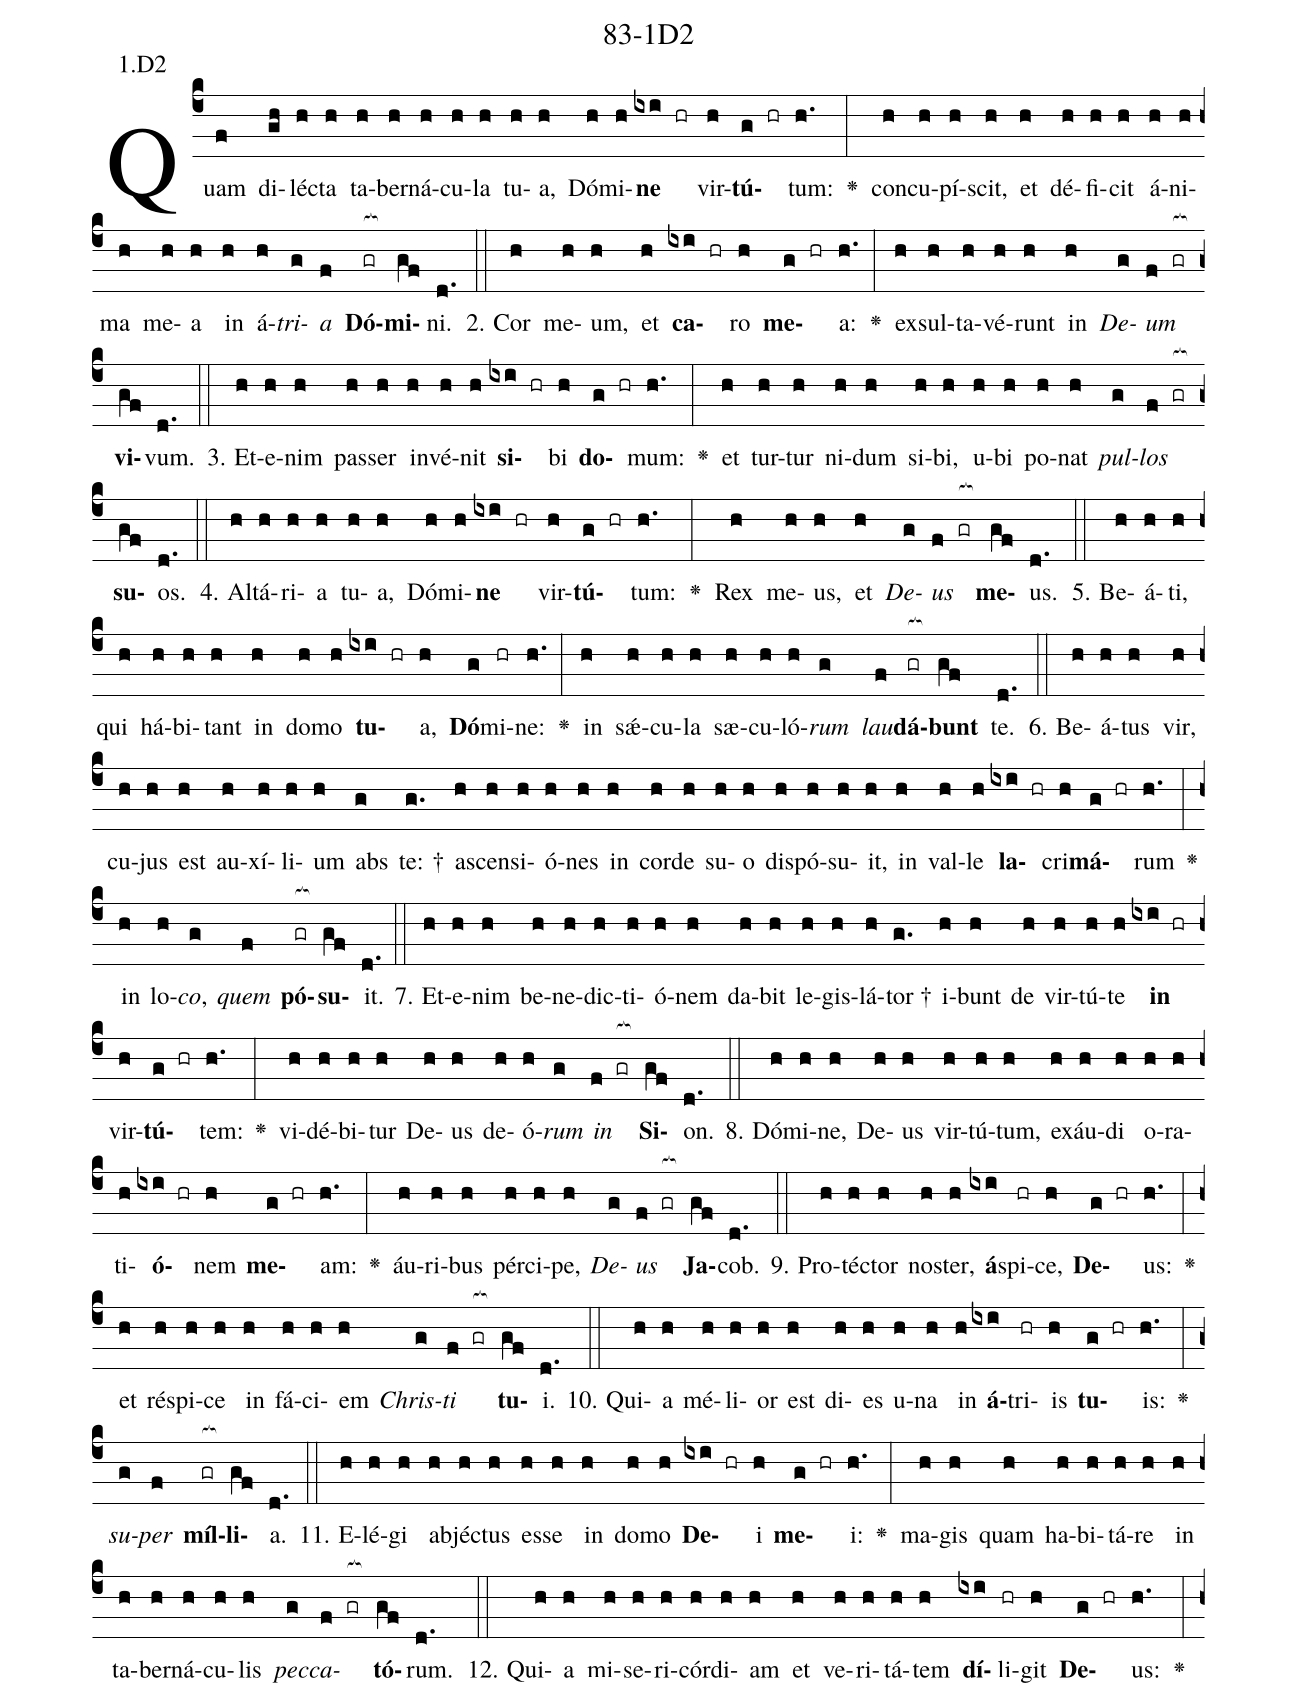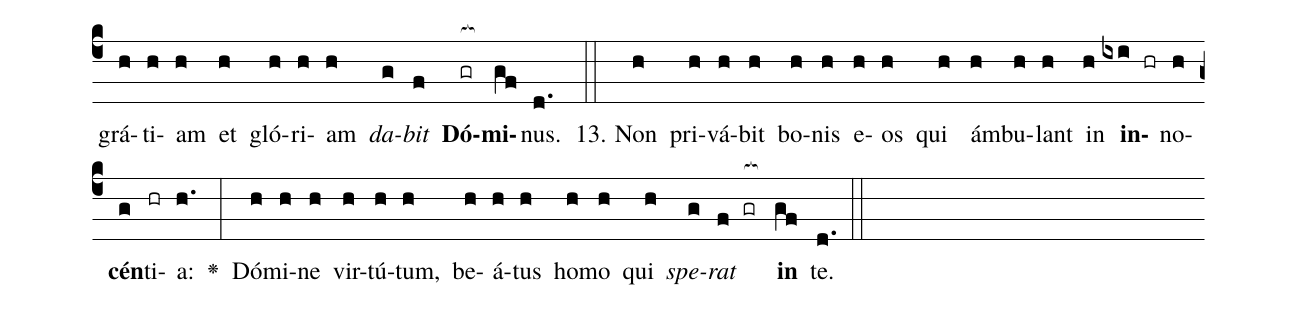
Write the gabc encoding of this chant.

name: 83-1D2;
annotation: 1.D2;
%%
(c4)Quam(f) di(gh)léc(h)ta(h) ta(h)ber(h)ná(h)cu(h)la(h) tu(h)a,(h) Dó(h)mi(h)<b>ne</b>(ixi hr) vir(h)<b>tú</b>(g hr)tum:(h.) <v>\greheightstar</v>(:) con(h)cu(h)pí(h)scit,(h) et(h) dé(h)fi(h)cit(h) á(h)ni(h)ma(h) me(h)a(h) in(h) á(h)<i>tri</i>(g)<i>a</i>(f) <b>Dó</b>(gr[ocb:1{])<b>mi</b>(gf[ocb:0}])ni.(d.) (::)
2. Cor(h) me(h)um,(h) et(h) <b>ca</b>(ixi hr)ro(h) <b>me</b>(g hr)a:(h.) <v>\greheightstar</v>(:) ex(h)sul(h)ta(h)vé(h)runt(h) in(h) <i>De</i>(g)<i>um</i>(f gr[ocb:1{]) <b>vi</b>(gf[ocb:0}])vum.(d.) (::)
3. Et(h)e(h)nim(h) pas(h)ser(h) in(h)vé(h)nit(h) <b>si</b>(ixi hr)bi(h) <b>do</b>(g hr)mum:(h.) <v>\greheightstar</v>(:) et(h) tur(h)tur(h) ni(h)dum(h) si(h)bi,(h) u(h)bi(h) po(h)nat(h) <i>pul</i>(g)<i>los</i>(f gr[ocb:1{]) <b>su</b>(gf[ocb:0}])os.(d.) (::)
4. Al(h)tá(h)ri(h)a(h) tu(h)a,(h) Dó(h)mi(h)<b>ne</b>(ixi hr) vir(h)<b>tú</b>(g hr)tum:(h.) <v>\greheightstar</v>(:) Rex(h) me(h)us,(h) et(h) <i>De</i>(g)<i>us</i>(f gr[ocb:1{]) <b>me</b>(gf[ocb:0}])us.(d.) (::)
5. Be(h)á(h)ti,(h) qui(h) há(h)bi(h)tant(h) in(h) do(h)mo(h) <b>tu</b>(ixi hr)a,(h) <b>Dó</b>(g)mi(hr)ne:(h.) <v>\greheightstar</v>(:) in(h) sǽ(h)cu(h)la(h) sæ(h)cu(h)ló(h)<i>rum</i>(g) <i>lau</i>(f)<b>dá</b>(gr[ocb:1{])<b>bunt</b>(gf[ocb:0}]) te.(d.) (::)
6. Be(h)á(h)tus(h) vir,(h) cu(h)jus(h) est(h) au(h)xí(h)li(h)um(h) abs(g) te: †(g.) a(h)scen(h)si(h)ó(h)nes(h) in(h) cor(h)de(h) su(h)o(h) dis(h)pó(h)su(h)it,(h) in(h) val(h)le(h) <b>la</b>(ixi hr)cri(h)<b>má</b>(g hr)rum(h.) <v>\greheightstar</v>(:) in(h) lo(h)<i>co</i>,(g) <i>quem</i>(f) <b>pó</b>(gr[ocb:1{])<b>su</b>(gf[ocb:0}])it.(d.) (::)
7. Et(h)e(h)nim(h) be(h)ne(h)dic(h)ti(h)ó(h)nem(h) da(h)bit(h) le(h)gis(h)lá(h)tor †(g.) i(h)bunt(h) de(h) vir(h)tú(h)te(h) <b>in</b>(ixi hr) vir(h)<b>tú</b>(g hr)tem:(h.) <v>\greheightstar</v>(:) vi(h)dé(h)bi(h)tur(h) De(h)us(h) de(h)ó(h)<i>rum</i>(g) <i>in</i>(f gr[ocb:1{]) <b>Si</b>(gf[ocb:0}])on.(d.) (::)
8. Dó(h)mi(h)ne,(h) De(h)us(h) vir(h)tú(h)tum,(h) ex(h)áu(h)di(h) o(h)ra(h)ti(h)<b>ó</b>(ixi hr)nem(h) <b>me</b>(g hr)am:(h.) <v>\greheightstar</v>(:) áu(h)ri(h)bus(h) pér(h)ci(h)pe,(h) <i>De</i>(g)<i>us</i>(f gr[ocb:1{]) <b>Ja</b>(gf[ocb:0}])cob.(d.) (::)
9. Pro(h)téc(h)tor(h) nos(h)ter,(h) <b>á</b>(ixi)spi(hr)ce,(h) <b>De</b>(g hr)us:(h.) <v>\greheightstar</v>(:) et(h) ré(h)spi(h)ce(h) in(h) fá(h)ci(h)em(h) <i>Chris</i>(g)<i>ti</i>(f gr[ocb:1{]) <b>tu</b>(gf[ocb:0}])i.(d.) (::)
10. Qui(h)a(h) mé(h)li(h)or(h) est(h) di(h)es(h) u(h)na(h) in(h) <b>á</b>(ixi)tri(hr)is(h) <b>tu</b>(g hr)is:(h.) <v>\greheightstar</v>(:) <i>su</i>(g)<i>per</i>(f) <b>míl</b>(gr[ocb:1{])<b>li</b>(gf[ocb:0}])a.(d.) (::)
11. E(h)lé(h)gi(h) ab(h)jéc(h)tus(h) es(h)se(h) in(h) do(h)mo(h) <b>De</b>(ixi hr)i(h) <b>me</b>(g hr)i:(h.) <v>\greheightstar</v>(:) ma(h)gis(h) quam(h) ha(h)bi(h)tá(h)re(h) in(h) ta(h)ber(h)ná(h)cu(h)lis(h) <i>pec</i>(g)<i>ca</i>(f gr[ocb:1{])<b>tó</b>(gf[ocb:0}])rum.(d.) (::)
12. Qui(h)a(h) mi(h)se(h)ri(h)cór(h)di(h)am(h) et(h) ve(h)ri(h)tá(h)tem(h) <b>dí</b>(ixi)li(hr)git(h) <b>De</b>(g hr)us:(h.) <v>\greheightstar</v>(:) grá(h)ti(h)am(h) et(h) gló(h)ri(h)am(h) <i>da</i>(g)<i>bit</i>(f) <b>Dó</b>(gr[ocb:1{])<b>mi</b>(gf[ocb:0}])nus.(d.) (::)
13. Non(h) pri(h)vá(h)bit(h) bo(h)nis(h) e(h)os(h) qui(h) ám(h)bu(h)lant(h) in(h) <b>in</b>(ixi hr)no(h)<b>cén</b>(g)ti(hr)a:(h.) <v>\greheightstar</v>(:) Dó(h)mi(h)ne(h) vir(h)tú(h)tum,(h) be(h)á(h)tus(h) ho(h)mo(h) qui(h) <i>spe</i>(g)<i>rat</i>(f gr[ocb:1{]) <b>in</b>(gf[ocb:0}]) te.(d.) (::)
